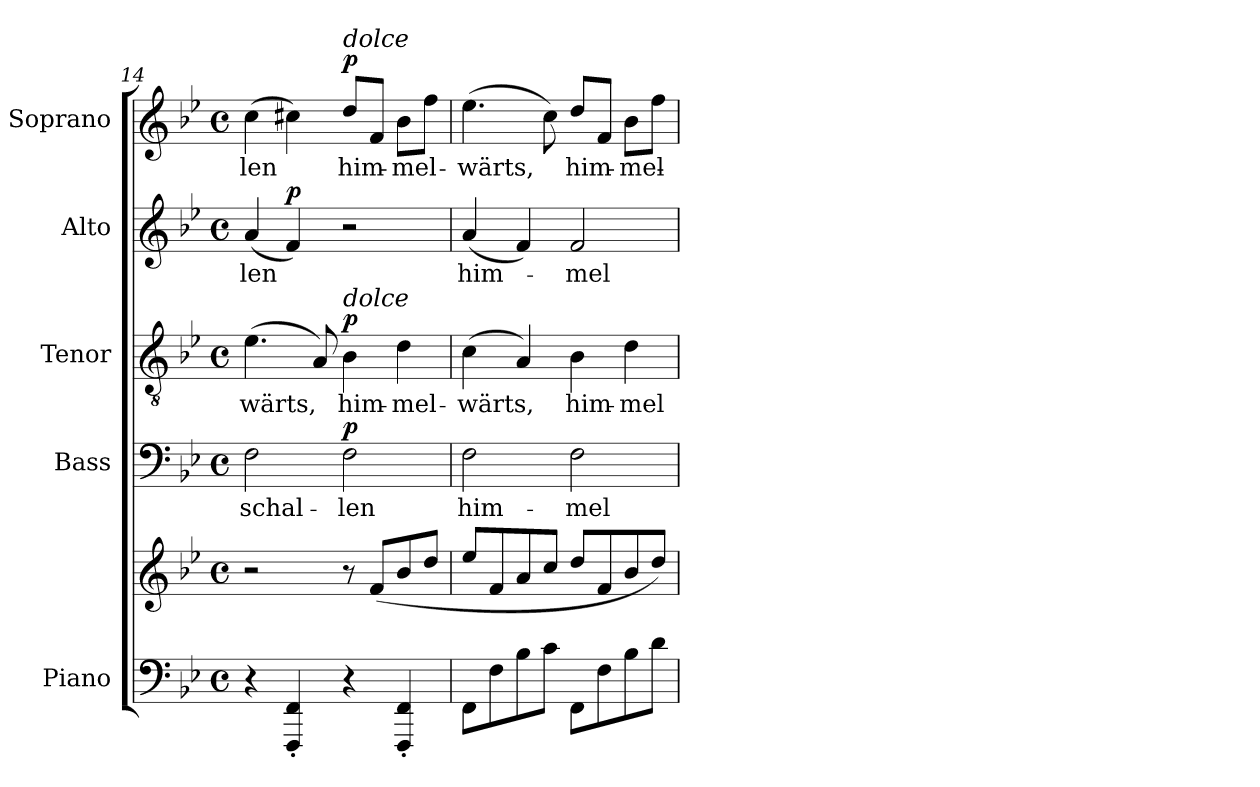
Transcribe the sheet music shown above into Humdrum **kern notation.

**kern	**kern	**dynam	**kern	**text	**dynam	**kern	**text	**dynam	**kern	**text	**dynam	**kern	**text	**dynam
*part5	*part5	*part5	*part4	*part4	*part4	*part3	*part3	*part3	*part2	*part2	*part2	*part1	*part1	*part1
*staff6	*staff5	*staff5/6	*staff4	*staff4	*staff4	*staff3	*staff3	*staff3	*staff2	*staff2	*staff2	*staff1	*staff1	*staff1
*I"Piano	*	*	*I"Bass	*	*	*I"Tenor	*	*	*I"Alto	*	*	*I"Soprano	*	*
*I'Pno	*	*	*	*	*	*	*	*	*	*	*	*	*	*
*clefF4	*clefG2	*	*clefF4	*	*	*clefGv2	*	*	*clefG2	*	*	*clefG2	*	*
*k[b-e-]	*k[b-e-]	*	*k[b-e-]	*	*	*k[b-e-]	*	*	*k[b-e-]	*	*	*k[b-e-]	*	*
*M4/4	*M4/4	*	*M4/4	*	*	*M4/4	*	*	*M4/4	*	*	*M4/4	*	*
*met(c)	*met(c)	*	*met(c)	*	*	*met(c)	*	*	*met(c)	*	*	*met(c)	*	*
=14	=14	=14	=14	=14	=14	=14	=14	=14	=14	=14	=14	=14	=14	=14
!	!	!	!	!LO:LY:b	!	!	!LO:LY:b	!	!	!LO:LY:b	!	!	!LO:LY:b	!
4r	2r	.	2F\	-schal-	.	(>4.e-\	-wärts,	.	(<4a/	-len	.	(>4cc\	-len	.
!	!	!	!	!	!	!	!	!	!	!	!LO:DY:a	!	!	!
4FFF/' 4FF/'	.	.	.	.	.	.	.	.	4f/)	.	p	4cc#X\)	.	.
.	.	.	.	.	.	8A/)	.	.	.	.	.	.	.	.
!	!	!	!	!	!	!	!	!	!	!	!	!LO:TX:a:i:t=dolce	!	!
!	!	!	!	!	!	!LO:TX:a:i:t=dolce	!	!	!	!	!	!	!	!
!	!	!LO:DY:a=2	!	!LO:LY:b	!LO:DY:a	!	!LO:LY:b	!LO:DY:a	!	!	!	!	!LO:LY:b	!LO:DY:a
4r	8r	other-dynamics	2F\	-len	p	4B-\	him-	p	2r	.	.	8dd/L	him-	p
.	(<8f/L	.	.	.	.	.	.	.	.	.	.	8f/J	.	.
!	!	!	!	!	!	!	!LO:LY:b	!	!	!	!	!	!LO:LY:b	!
4FFF/' 4FF/'	8b-/	.	.	.	.	4d\	-mel-	.	.	.	.	8b-\L	-mel-	.
.	8dd/J	.	.	.	.	.	.	.	.	.	.	8ff\J	.	.
=15	=15	=15	=15	=15	=15	=15	=15	=15	=15	=15	=15	=15	=15	=15
!	!	!	!	!LO:LY:b	!	!	!LO:LY:b	!	!	!LO:LY:b	!	!	!LO:LY:b	!
8FF\L	8ee-/L	.	2F\	him-	.	(>4c\	-wärts,	.	(<4a/	him-	.	(>4.ee-\	-wärts,	.
8F\	8f/	.	.	.	.	.	.	.	.	.	.	.	.	.
8B-\	8a/	.	.	.	.	4A/)	.	.	4f/)	.	.	.	.	.
8c\J	8cc/J	.	.	.	.	.	.	.	.	.	.	8cc\)	.	.
!	!	!	!	!LO:LY:b	!	!	!LO:LY:b	!	!	!LO:LY:b	!	!	!LO:LY:b	!
8FF\L	8dd/L	.	2F\	-mel-	.	4B-\	him-	.	2f/	-mel-	.	8dd/L	him-	.
8F\	8f/	.	.	.	.	.	.	.	.	.	.	8f/J	.	.
!	!	!	!	!	!	!	!LO:LY:b	!	!	!	!	!	!LO:LY:b	!
8B-\	8b-/	.	.	.	.	4d\	-mel-	.	.	.	.	8b-\L	-mel-	.
8d\J	8dd/J)	.	.	.	.	.	.	.	.	.	.	8ff\J	.	.
=	=	=	=	=	=	=	=	=	=	=	=	=	=	=
*-	*-	*-	*-	*-	*-	*-	*-	*-	*-	*-	*-	*-	*-	*-
